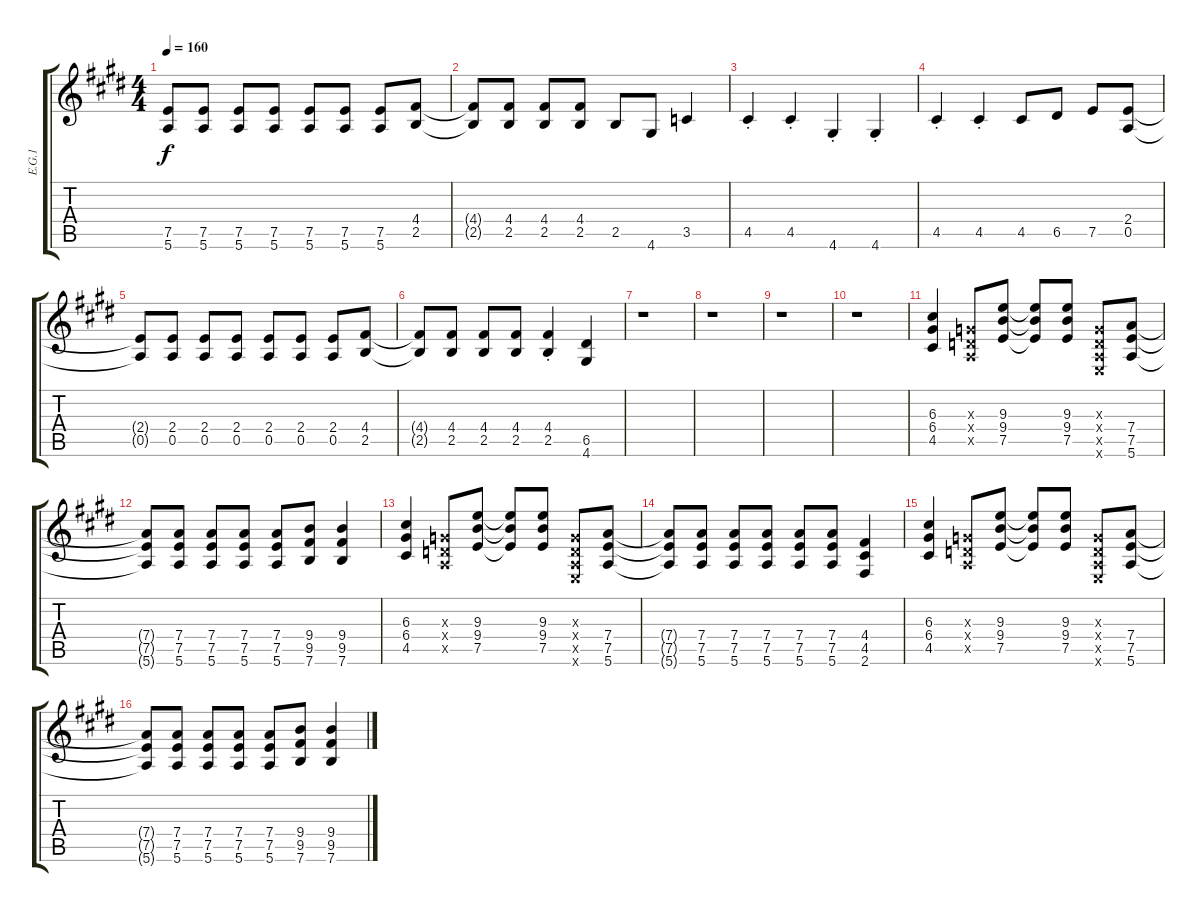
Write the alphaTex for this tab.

\track ("E.G.1" "E.G.1") {instrument distortionguitar}
\staff {score tabs}
\tuning (E4 B3 G3 D3 A2 E2) {hide}
\ts (4 4)
\tempo 160
\clef g2
\ks e
(7.5{t} 5.6{t}).8{dy f} (7.5 5.6).8 (7.5 5.6).8 (7.5 5.6).8 (7.5 5.6).8 (7.5 5.6).8 (7.5 5.6).8 (4.4 2.5).8 |
(4.4{t} 2.5{t}).8 (4.4 2.5).8 (4.4 2.5).8 (4.4 2.5).8 2.5.8 4.6.8 3.5.4 |
4.5{st}.4 4.5{st}.4 4.6{st}.4 4.6{st}.4 |
4.5{st}.4 4.5{st}.4 4.5.8 6.5.8 7.5.8 (2.4 0.5).8 |
(2.4{t} 0.5{t}).8 (2.4 0.5).8 (2.4 0.5).8 (2.4 0.5).8 (2.4 0.5).8 (2.4 0.5).8 (2.4 0.5).8 (4.4 2.5).8 |
(4.4{t} 2.5{t}).8 (4.4 2.5).8 (4.4 2.5).8 (4.4 2.5).8 (4.4{st} 2.5).4 (6.5 4.6).4 |
r.1 |
r.1 |
r.1 |
r.1 |
(6.3 6.4 4.5).4 (0.3{x} 0.4{x} 0.5{x}).8 (9.3 9.4 7.5).8 (9.3{t} 9.4{t} 7.5{t}).8 (9.3 9.4 7.5).8 (0.3{x} 0.4{x} 0.5{x} 0.6{x}).8 (7.4 7.5 5.6).8 |
(7.4{t} 7.5{t} 5.6{t}).8 (7.4 7.5 5.6).8 (7.4 7.5 5.6).8 (7.4 7.5 5.6).8 (7.4 7.5 5.6).8 (9.4 9.5 7.6).8 (9.4 9.5 7.6).4 |
(6.3 6.4 4.5).4 (0.3{x} 0.4{x} 0.5{x}).8 (9.3 9.4 7.5).8 (9.3{t} 9.4{t} 7.5{t}).8 (9.3 9.4 7.5).8 (0.3{x} 0.4{x} 0.5{x} 0.6{x}).8 (7.4 7.5 5.6).8 |
(7.4{t} 7.5{t} 5.6{t}).8 (7.4 7.5 5.6).8 (7.4 7.5 5.6).8 (7.4 7.5 5.6).8 (7.4 7.5 5.6).8 (7.4 7.5 5.6).8 (4.4 4.5 2.6).4 |
(6.3 6.4 4.5).4 (0.3{x} 0.4{x} 0.5{x}).8 (9.3 9.4 7.5).8 (9.3{t} 9.4{t} 7.5{t}).8 (9.3 9.4 7.5).8 (0.3{x} 0.4{x} 0.5{x} 0.6{x}).8 (7.4 7.5 5.6).8 |
(7.4{t} 7.5{t} 5.6{t}).8 (7.4 7.5 5.6).8 (7.4 7.5 5.6).8 (7.4 7.5 5.6).8 (7.4 7.5 5.6).8 (9.4 9.5 7.6).8 (9.4 9.5 7.6).4
